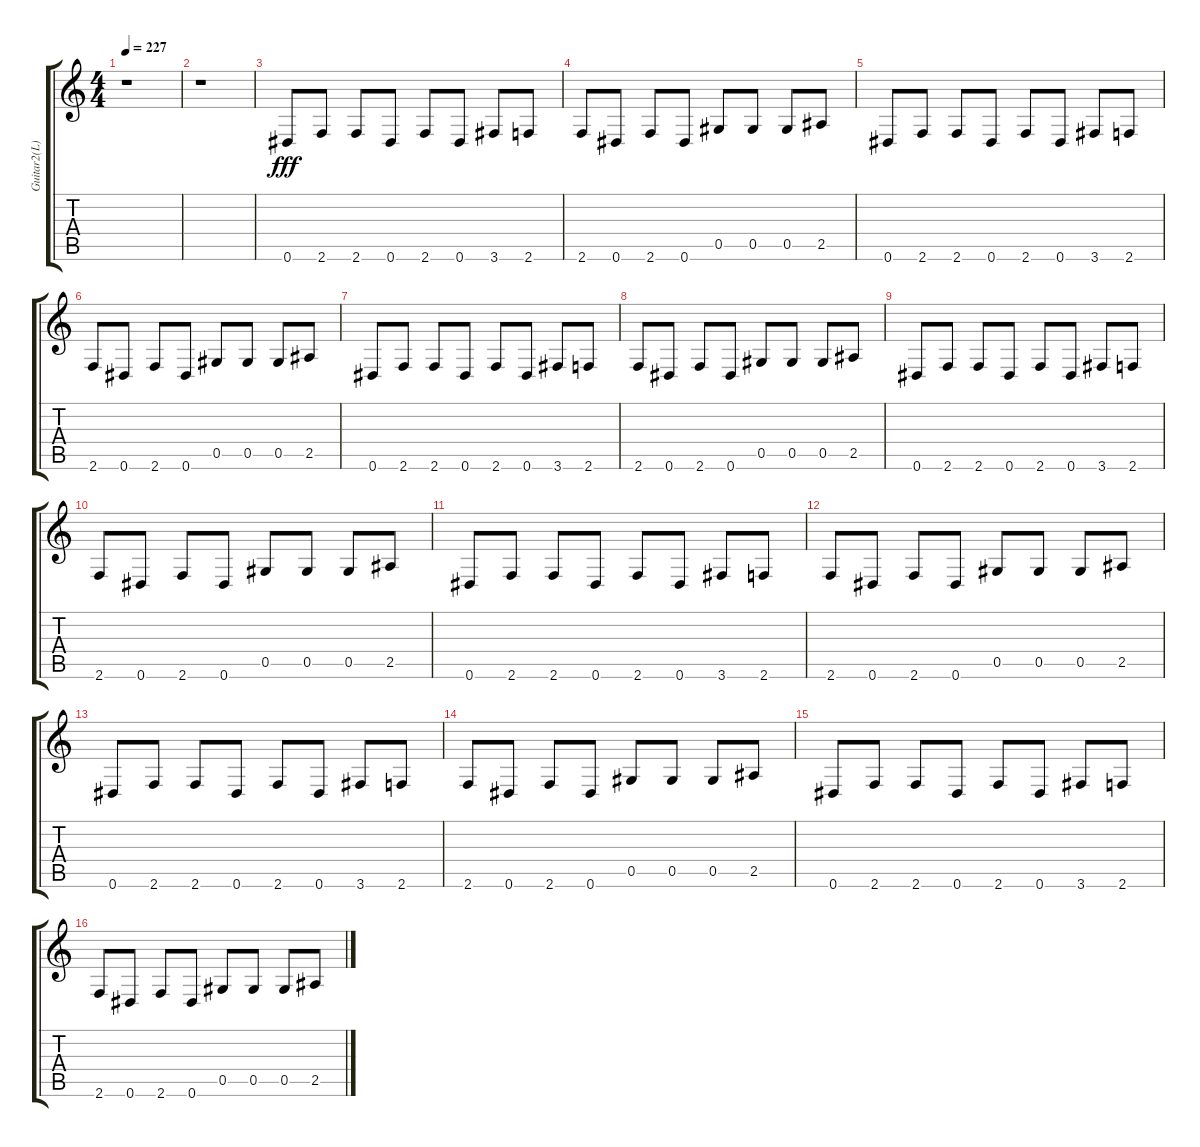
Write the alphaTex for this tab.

\track ("Guitar2(L)" "Guitar2(L)") {instrument distortionguitar}
\staff {score tabs}
\tuning (Eb4 Bb3 Gb3 Db3 Ab2 Eb2) {hide}
\ts (4 4)
\tempo 227
\clef g2
\ks c
r.1{dy fff instrument distortionguitar} |
r.1 |
0.6.8 2.6.8 2.6.8 0.6.8 2.6.8 0.6.8 3.6.8 2.6.8 |
2.6.8 0.6.8 2.6.8 0.6.8 0.5.8 0.5.8 0.5.8 2.5.8 |
0.6.8 2.6.8 2.6.8 0.6.8 2.6.8 0.6.8 3.6.8 2.6.8 |
2.6.8 0.6.8 2.6.8 0.6.8 0.5.8 0.5.8 0.5.8 2.5.8 |
0.6.8 2.6.8 2.6.8 0.6.8 2.6.8 0.6.8 3.6.8 2.6.8 |
2.6.8 0.6.8 2.6.8 0.6.8 0.5.8 0.5.8 0.5.8 2.5.8 |
0.6.8 2.6.8 2.6.8 0.6.8 2.6.8 0.6.8 3.6.8 2.6.8 |
2.6.8 0.6.8 2.6.8 0.6.8 0.5.8 0.5.8 0.5.8 2.5.8 |
0.6.8 2.6.8 2.6.8 0.6.8 2.6.8 0.6.8 3.6.8 2.6.8 |
2.6.8 0.6.8 2.6.8 0.6.8 0.5.8 0.5.8 0.5.8 2.5.8 |
0.6.8 2.6.8 2.6.8 0.6.8 2.6.8 0.6.8 3.6.8 2.6.8 |
2.6.8 0.6.8 2.6.8 0.6.8 0.5.8 0.5.8 0.5.8 2.5.8 |
0.6.8 2.6.8 2.6.8 0.6.8 2.6.8 0.6.8 3.6.8 2.6.8 |
2.6.8 0.6.8 2.6.8 0.6.8 0.5.8 0.5.8 0.5.8 2.5.8
